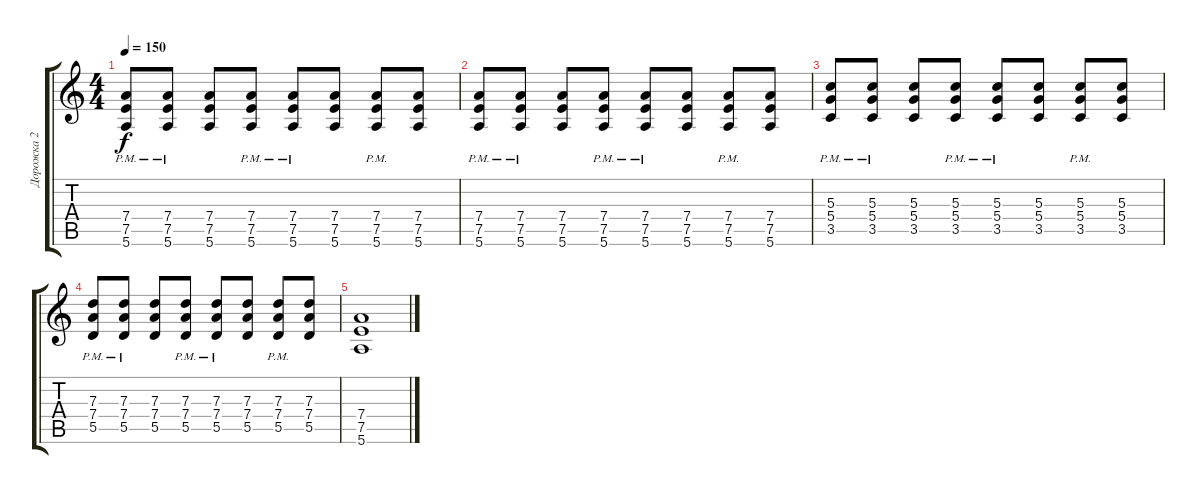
\track ("Дорожка 2" "Дорожка 2") {instrument distortionguitar}
\staff {score tabs}
\tuning (E4 B3 G3 D3 A2 E2) {hide}
\ts (4 4)
\tempo 150
\clef g2
\ks c
(7.4{pm} 7.5{pm} 5.6).8{dy f} (7.4{pm} 7.5{pm} 5.6).8 (7.4 7.5 5.6).8 (7.4{pm} 7.5{pm} 5.6).8 (7.4{pm} 7.5{pm} 5.6).8 (7.4 7.5 5.6).8 (7.4{pm} 7.5{pm} 5.6).8 (7.4 7.5 5.6).8 |
(7.4{pm} 7.5{pm} 5.6).8 (7.4{pm} 7.5{pm} 5.6).8 (7.4 7.5 5.6).8 (7.4{pm} 7.5{pm} 5.6).8 (7.4{pm} 7.5{pm} 5.6).8 (7.4 7.5 5.6).8 (7.4{pm} 7.5{pm} 5.6).8 (7.4 7.5 5.6).8 |
(5.3{pm} 5.4{pm} 3.5{pm}).8 (5.3{pm} 5.4{pm} 3.5{pm}).8 (5.3 5.4 3.5).8 (5.3{pm} 5.4{pm} 3.5{pm}).8 (5.3{pm} 5.4{pm} 3.5{pm}).8 (5.3 5.4 3.5).8 (5.3{pm} 5.4{pm} 3.5{pm}).8 (5.3 5.4 3.5).8 |
(7.3{pm} 7.4{pm} 5.5{pm}).8 (7.3{pm} 7.4{pm} 5.5{pm}).8 (7.3 7.4 5.5).8 (7.3{pm} 7.4{pm} 5.5{pm}).8 (7.3{pm} 7.4{pm} 5.5{pm}).8 (7.3 7.4 5.5).8 (7.3{pm} 7.4{pm} 5.5{pm}).8 (7.3 7.4 5.5).8 |
(7.4 7.5 5.6).1
